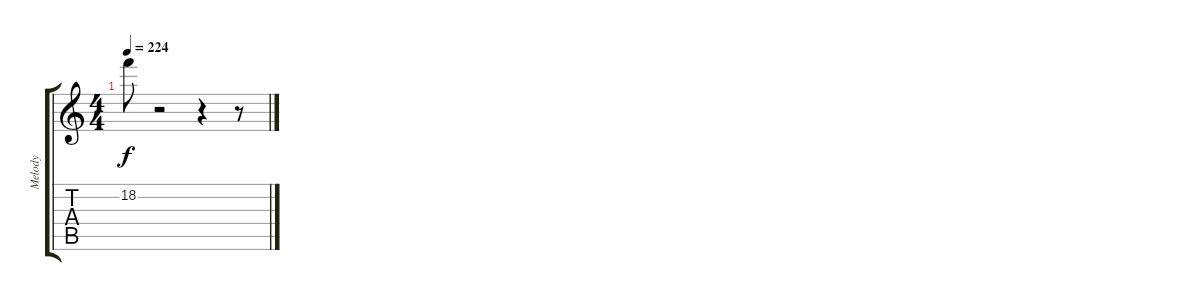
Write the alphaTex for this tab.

\track ("Melody" "Melody") {solo instrument overdrivenguitar}
\staff {score tabs}
\tuning (E4 B3 G3 D3 A2 E2) {hide}
\ts (4 4)
\tempo 224
\clef g2
\ks c
18.2.8{dy f} r.2 r.4 r.8
